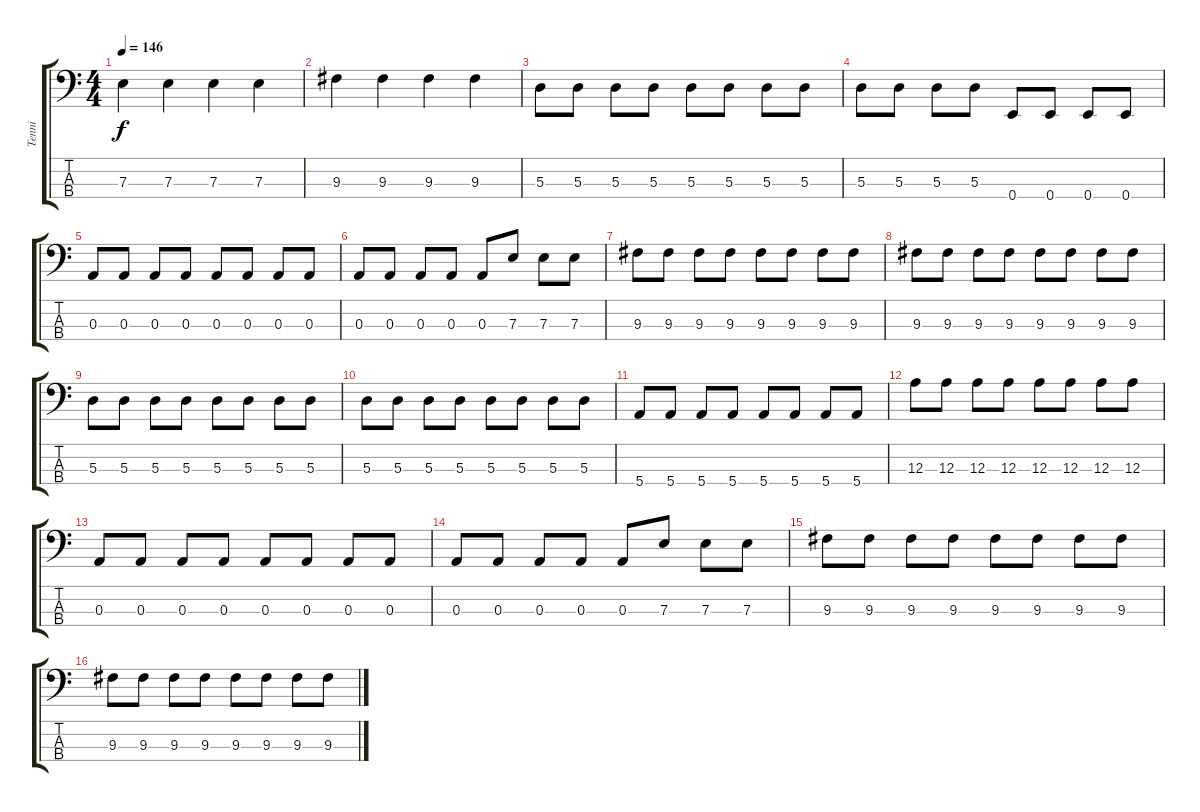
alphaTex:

\track ("Tenni" "Tenni") {instrument electricbassfinger}
\staff {score tabs}
\tuning (G2 D2 A1 E1) {hide}
\ts (4 4)
\tempo 146
\clef f4
\ks c
7.3.4{dy f} 7.3.4 7.3.4 7.3.4 |
9.3.4 9.3.4 9.3.4 9.3.4 |
5.3.8 5.3.8 5.3.8 5.3.8 5.3.8 5.3.8 5.3.8 5.3.8 |
5.3.8 5.3.8 5.3.8 5.3.8 0.4.8 0.4.8 0.4.8 0.4.8 |
0.3.8 0.3.8 0.3.8 0.3.8 0.3.8 0.3.8 0.3.8 0.3.8 |
0.3.8 0.3.8 0.3.8 0.3.8 0.3.8 7.3.8 7.3.8 7.3.8 |
9.3.8 9.3.8 9.3.8 9.3.8 9.3.8 9.3.8 9.3.8 9.3.8 |
9.3.8 9.3.8 9.3.8 9.3.8 9.3.8 9.3.8 9.3.8 9.3.8 |
5.3.8 5.3.8 5.3.8 5.3.8 5.3.8 5.3.8 5.3.8 5.3.8 |
5.3.8 5.3.8 5.3.8 5.3.8 5.3.8 5.3.8 5.3.8 5.3.8 |
5.4.8 5.4.8 5.4.8 5.4.8 5.4.8 5.4.8 5.4.8 5.4.8 |
12.3.8 12.3.8 12.3.8 12.3.8 12.3.8 12.3.8 12.3.8 12.3.8 |
0.3.8 0.3.8 0.3.8 0.3.8 0.3.8 0.3.8 0.3.8 0.3.8 |
0.3.8 0.3.8 0.3.8 0.3.8 0.3.8 7.3.8 7.3.8 7.3.8 |
9.3.8 9.3.8 9.3.8 9.3.8 9.3.8 9.3.8 9.3.8 9.3.8 |
9.3.8 9.3.8 9.3.8 9.3.8 9.3.8 9.3.8 9.3.8 9.3.8
